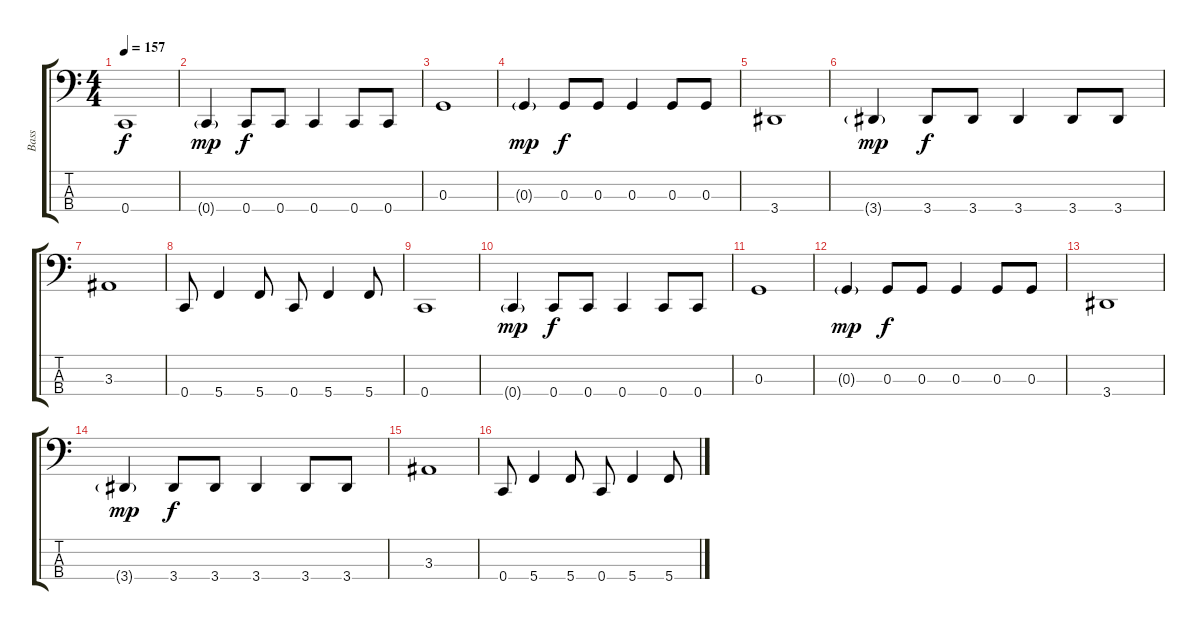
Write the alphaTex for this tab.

\track ("Bass" "Bass") {instrument electricbasspick}
\staff {score tabs}
\tuning (F2 C2 G1 C1) {hide}
\ts (4 4)
\tempo 157
\clef f4
\ks c
0.4.1{dy f} |
0.4{g}.4{dy mp} 0.4.8{dy f} 0.4.8 0.4.4 0.4.8 0.4.8 |
0.3.1 |
0.3{g}.4{dy mp} 0.3.8{dy f} 0.3.8 0.3.4 0.3.8 0.3.8 |
3.4.1 |
3.4{g}.4{dy mp} 3.4.8{dy f} 3.4.8 3.4.4 3.4.8 3.4.8 |
3.3.1 |
0.4.8 5.4.4 5.4.8 0.4.8 5.4.4 5.4.8 |
0.4.1 |
0.4{g}.4{dy mp} 0.4.8{dy f} 0.4.8 0.4.4 0.4.8 0.4.8 |
0.3.1 |
0.3{g}.4{dy mp} 0.3.8{dy f} 0.3.8 0.3.4 0.3.8 0.3.8 |
3.4.1 |
3.4{g}.4{dy mp} 3.4.8{dy f} 3.4.8 3.4.4 3.4.8 3.4.8 |
3.3.1 |
0.4.8 5.4.4 5.4.8 0.4.8 5.4.4 5.4.8
